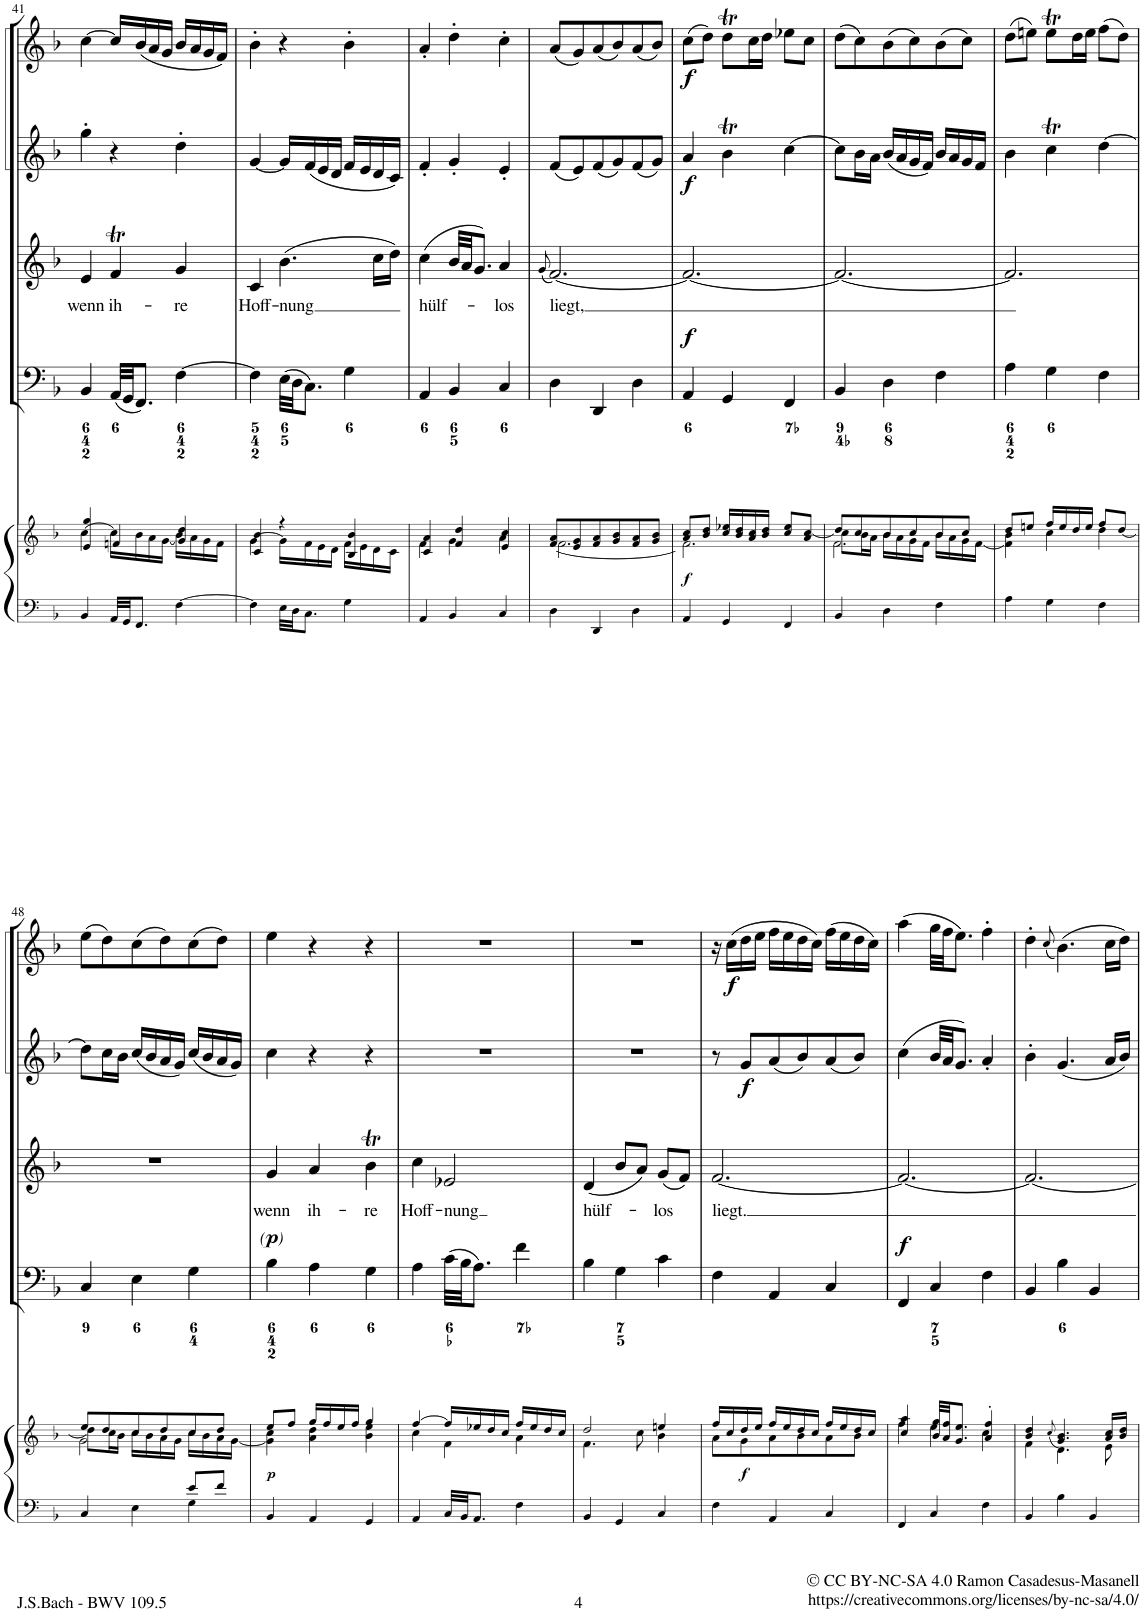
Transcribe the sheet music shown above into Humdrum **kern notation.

**kern	**kern	**dynam	**kern	**dynam	**kern	**text	**kern	**dynam	**kern	**dynam
*part5	*part5	*part5	*part4	*part4	*part3	*part3	*part2	*part2	*part1	*part1
*staff6	*staff5	*staff5/6	*staff4	*staff4	*staff3	*staff3	*staff2	*staff2	*staff1	*staff1
*I"Piano reduction	*	*	*I"Continuo	*	*I"Alto	*	*I"Oboe II	*	*I"Oboe I	*
*I'Pno	*	*	*	*	*	*	*I'Ob	*	*I'Ob	*
!!LO:PB:g=z
*clefF4	*clefG2	*	*clefF4	*	*clefG2	*	*clefG2	*	*clefG2	*
*k[b-]	*k[b-]	*	*k[b-]	*	*k[b-]	*	*k[b-]	*	*k[b-]	*
*M3/4	*M3/4	*	*M3/4	*	*M3/4	*	*M3/4	*	*M3/4	*
=41	=41	=41	=41	=41	=41	=41	=41	=41	=41	=41
*	*^	*	*	*	*	*	*	*	*	*
!	!	!	!	!	!	!	!LO:LY:b	!	!	!	!
4BB-/	4e/ 4gg/	[>4cc\	.	4BB-/	.	4e/	wenn	4gg'\	.	[4cc\	.
!	!	!	!	!	!	!	!LO:LY:b	!	!	!	!
32AA/LLL	4fn/	16cc\LL]	.	(32AA/LLL	.	4fT/	ih-	4r	.	16cc/LL]	.
32GG/JJ	.	.	.	32GG/JJ	.	.	.	.	.	.	.
8.FF/J	.	16b-\	.	8.FF/J)	.	.	.	.	.	(16b-/	.
.	.	16a\	.	.	.	.	.	.	.	16a/	.
.	.	[16g\JJ	.	.	.	.	.	.	.	16g/JJ	.
!	!	!	!	!	!	!	!LO:LY:b	!	!	!	!
[4F\	4g/] 4dd/	16b-\LL	.	[4F\	.	4g/	-re	4dd'\	.	16b-/LL	.
.	.	16a\	.	.	.	.	.	.	.	16a/	.
.	.	16g\	.	.	.	.	.	.	.	16g/	.
.	.	16f\JJ	.	.	.	.	.	.	.	16f/JJ)	.
=42	=42	=42	=42	=42	=42	=42	=42	=42	=42	=42	=42
!	!	!	!	!	!	!	!LO:LY:b	!	!	!	!
4F\]	4c/ 4b-/	[>4g\	.	4F\]	.	4c/	Hoff-	[4g/	.	4b-'\	.
!	!	!	!	!	!	!	!LO:LY:b	!	!	!	!
32E\LLL	4r	16g\LL]	.	(32E\LLL	.	(4.b-\	-nung	16g/LL]	.	4r	.
32D\JJ	.	.	.	32D\JJ	.	.	.	.	.	.	.
8.C\J	.	16f\	.	8.C\J)	.	.	.	(16f/	.	.	.
.	.	16e\	.	.	.	.	.	16e/	.	.	.
.	.	16d\JJ	.	.	.	.	.	16d/JJ	.	.	.
4G\	4B-/ 4b-/	16f\LL	.	4G\	.	.	.	16f/LL	.	4b-'\	.
.	.	16e\	.	.	.	.	.	16e/	.	.	.
.	.	16d\	.	.	.	16cc\LL	.	16d/	.	.	.
.	.	16c\JJ	.	.	.	16dd\JJ)	.	16c/JJ)	.	.	.
=43	=43	=43	=43	=43	=43	=43	=43	=43	=43	=43	=43
!	!	!	!	!	!	!	!LO:LY:b	!	!	!	!
4AA/	4c/ 4a/	4f\	.	4AA/	.	(4cc\	hülf-	4f'/	.	4a'/	.
4BB-/	4f/ 4dd/	4g\	.	4BB-/	.	32b-/LLL	.	4g'/	.	4dd'\	.
.	.	.	.	.	.	32a/JJ	.	.	.	.	.
.	.	.	.	.	.	8.g/J)	.	.	.	.	.
!	!	!	!	!	!	!	!LO:LY:b	!	!	!	!
4C/	4e/ 4cc/	4a\	.	4C/	.	4a/	-los	4e'/	.	4cc'\	.
=44	=44	=44	=44	=44	=44	=44	=44	=44	=44	=44	=44
.	.	.	.	.	.	(8qg/	.	.	.	.	.
!	!	!	!	!	!	!	!LO:LY:b	!	!	!	!
4D\	8f/ 8a/L	[2.f\	.	4D\	.	[2.f/)	liegt,	(8f/L	.	(8a/L	.
.	8e/ 8g/	.	.	.	.	.	.	8e/)	.	8g/)	.
4DD/	8f/ 8a/	.	.	4DD/	.	.	.	(8f/	.	(8a/	.
.	8g/ 8b-/	.	.	.	.	.	.	8g/)	.	8b-/)	.
4D\	8f/ 8a/	.	.	4D\	.	.	.	(8f/	.	(8a/	.
.	8g/ 8b-/J	.	.	.	.	.	.	8g/J)	.	8b-/J)	.
=45	=45	=45	=45	=45	=45	=45	=45	=45	=45	=45	=45
!	!	!	!LO:DY:b	!	!LO:DY:a	!	!	!	!LO:DY:b	!	!LO:DY:b
4AA/	8a/ 8cc/L	2.f\]	f	4AA/	f	2.f/_	.	4a/	f	(8cc\L	f
.	8b-/ 8dd/J	.	.	.	.	.	.	.	.	8dd\J)	.
4GG/	16cc/ 16ee-X/LL	.	.	4GG/	.	.	.	4b-T\	.	8ddT\L	.
.	16b-/ 16dd/	.	.	.	.	.	.	.	.	.	.
.	16a/ 16cc/	.	.	.	.	.	.	.	.	16cc\L	.
.	16b-/ 16dd/JJ	.	.	.	.	.	.	.	.	16dd\JJ	.
4FF/	8cc/ 8ee-/L	.	.	4FF/	.	.	.	[4cc\	.	8ee-X\L	.
.	8a/ [<8cc/J	.	.	.	.	.	.	.	.	8cc\J	.
=46	=46	=46	=46	=46	=46	=46	=46	=46	=46	=46	=46
*	*	*^	*	*	*	*	*	*	*	*	*
4BB-/	8dd/L	8cc\L]	2.f\	.	4BB-/	.	2.f/_	.	8cc\L]	.	(8dd\L	.
.	8cc/	16b-\L	.	.	.	.	.	.	16b-\L	.	8cc\)	.
.	.	16a\JJ	.	.	.	.	.	.	16a\JJ	.	.	.
4D\	8b-/	16b-\LL	.	.	4D\	.	.	.	(16b-/LL	.	(8b-\	.
.	.	16a\	.	.	.	.	.	.	16a/	.	.	.
.	8cc/	16g\	.	.	.	.	.	.	16g/	.	8cc\)	.
.	.	16f\JJ	.	.	.	.	.	.	16f/JJ)	.	.	.
4F\	8b-/	16b-\LL	.	.	4F\	.	.	.	16b-/LL	.	(8b-\	.
.	.	16a\	.	.	.	.	.	.	16a/	.	.	.
.	8cc/J	16g\	.	.	.	.	.	.	16g/	.	8cc\J)	.
.	.	[16f\JJ	.	.	.	.	.	.	16f/JJ	.	.	.
*	*	*v	*v	*	*	*	*	*	*	*	*	*
=47	=47	=47	=47	=47	=47	=47	=47	=47	=47	=47	=47
4A\	8dd/L	4f\] 4b-\	.	4A\	.	2.f/]	.	4b-\	.	(8dd\L	.
.	8een/J	.	.	.	.	.	.	.	.	8een\J)	.
4G\	16ff/LL	4cc\	.	4G\	.	.	.	4ccT\	.	8eet\L	.
.	16ee/	.	.	.	.	.	.	.	.	.	.
.	16dd/	.	.	.	.	.	.	.	.	16dd\L	.
.	16ee/JJ	.	.	.	.	.	.	.	.	16ee\JJ	.
4F\	8ff/L	4dd\	.	4F\	.	.	.	[4dd\	.	(8ff\L	.
.	[<8dd/J	.	.	.	.	.	.	.	.	8dd\J)	.
!!LO:LB:g=z
=48	=48	=48	=48	=48	=48	=48	=48	=48	=48	=48	=48
*^	*	*^	*	*	*	*	*	*	*	*	*
2ryy	4C/	8ee/L	8dd\L]	2g\	.	4C/	.	2.r	.	8dd\L]	.	(8ee\L	.
.	.	8dd/	16cc\L	.	.	.	.	.	.	16cc\L	.	8dd\)	.
.	.	.	16b-\JJ	.	.	.	.	.	.	16b-\JJ	.	.	.
.	4E\	8cc/	16cc\LL	.	.	4E\	.	.	.	(16cc/LL	.	(8cc\	.
.	.	.	16b-\	.	.	.	.	.	.	16b-/	.	.	.
.	.	8dd/	16a\	.	.	.	.	.	.	16a/	.	8dd\)	.
.	.	.	16g\JJ	.	.	.	.	.	.	16g/JJ)	.	.	.
8e/L	4G\	8cc/	16cc\LL	4ryy	.	4G\	.	.	.	(16cc/LL	.	(8cc\	.
.	.	.	16b-\	.	.	.	.	.	.	16b-/	.	.	.
8f/J	.	8dd/J	16a\	.	.	.	.	.	.	16a/	.	8dd\J)	.
.	.	.	[16g\JJ	.	.	.	.	.	.	16g/JJ)	.	.	.
*v	*v	*	*	*	*	*	*	*	*	*	*	*	*
*	*	*v	*v	*	*	*	*	*	*	*	*	*
=49	=49	=49	=49	=49	=49	=49	=49	=49	=49	=49	=49
!	!	!	!LO:DY:b	!	!LO:DY:a	!	!LO:LY:b	!	!	!	!
!	!	!	!	!	!LO:DY:n=1:a	!	!	!	!	!	!
!	!	!	!	!	!LO:DY:n=2:a	!	!	!	!	!	!
4BB-/	8ee/L	4g\] 4cc\	p	4B-\	other-dynamics p other-dynamics	4g/	wenn	4cc\	.	4ee\	.
.	8ff/J	.	.	.	.	.	.	.	.	.	.
!	!	!	!	!	!	!	!LO:LY:b	!	!	!	!
4AA/	16gg/LL	4a\ 4dd\	.	4A\	.	4a/	ih-	4r	.	4r	.
.	16ff/	.	.	.	.	.	.	.	.	.	.
.	16ee/	.	.	.	.	.	.	.	.	.	.
.	16ff/JJ	.	.	.	.	.	.	.	.	.	.
!	!	!	!	!	!	!	!LO:LY:b	!	!	!	!
4GG/	4gg/	4b-\ 4ee\	.	4G\	.	4b-T\	-re	4r	.	4r	.
=50	=50	=50	=50	=50	=50	=50	=50	=50	=50	=50	=50
!	!	!	!	!	!	!	!LO:LY:b	!	!	!	!
4AA/	[4ff/	4cc\	.	4A\	.	4cc\	Hoff-	2.r	.	2.r	.
!	!	!	!	!	!	!	!LO:LY:b	!	!	!	!
32C/LLL	16ff/LL]	4f\	.	(32c\LLL	.	2e-X/	-nung	.	.	.	.
32BB-/JJ	.	.	.	32B-\JJ	.	.	.	.	.	.	.
8.AA/J	16ee-X/	.	.	8.A\J)	.	.	.	.	.	.	.
.	16dd/	.	.	.	.	.	.	.	.	.	.
.	16cc/JJ	.	.	.	.	.	.	.	.	.	.
4F\	16ff/LL	4a\	.	4f\	.	.	.	.	.	.	.
.	16ee-/	.	.	.	.	.	.	.	.	.	.
.	16dd/	.	.	.	.	.	.	.	.	.	.
.	16cc/JJ	.	.	.	.	.	.	.	.	.	.
=51	=51	=51	=51	=51	=51	=51	=51	=51	=51	=51	=51
!	!	!	!	!	!	!	!LO:LY:b	!	!	!	!
4BB-/	2dd/	4.f\	.	4B-\	.	(4d/	hülf-	2.r	.	2.r	.
4GG/	.	.	.	4G\	.	8b-/L	.	.	.	.	.
.	.	8cc\	.	.	.	8a/J)	.	.	.	.	.
!	!	!	!	!	!	!	!LO:LY:b	!	!	!	!
4C/	4een/	4b-\	.	4c\	.	(8g/L	-los	.	.	.	.
.	.	.	.	.	.	8f/J)	.	.	.	.	.
=52	=52	=52	=52	=52	=52	=52	=52	=52	=52	=52	=52
!	!	!	!	!	!	!	!LO:LY:b	!	!	!	!
4F\	16ff/LL	8a\L	.	4F\	.	[2.f/	liegt.	8r	.	16r	.
!	!	!	!	!	!	!	!	!	!	!	!LO:DY:b
.	16cc/	.	.	.	.	.	.	.	.	(16cc\LL	f
!	!	!	!LO:DY:b	!	!	!	!	!	!LO:DY:b	!	!
.	16dd/	8g\	f	.	.	.	.	8g/L	f	16dd\	.
.	16ee/JJ	.	.	.	.	.	.	.	.	16ee\JJ	.
4AA/	16ff/LL	8a\	.	4AA/	.	.	.	(8a/	.	16ff\LL	.
.	16ee/	.	.	.	.	.	.	.	.	16ee\	.
.	16dd/	8b-\	.	.	.	.	.	8b-/)	.	16dd\	.
.	16cc/JJ	.	.	.	.	.	.	.	.	16cc\JJ)	.
4C/	16ff/LL	8a\	.	4C/	.	.	.	(8a/	.	(16ff\LL	.
.	16ee/	.	.	.	.	.	.	.	.	16ee\	.
.	16dd/	8b-\J	.	.	.	.	.	8b-/J)	.	16dd\	.
.	16cc/JJ	.	.	.	.	.	.	.	.	16cc\JJ)	.
=53	=53	=53	=53	=53	=53	=53	=53	=53	=53	=53	=53
!	!	!	!	!	!LO:DY:a	!	!	!	!	!	!
4FF/	4cc/ 4aa/	4ff\	.	4FF/	f	2.f/_	.	(4cc\	.	(4aa\	.
4C/	32b-/ 32gg/LLL	4ee\	.	4C/	.	.	.	32b-/LLL	.	32gg\LLL	.
.	32a/ 32ff/JJ	.	.	.	.	.	.	32a/JJ	.	32ff\JJ	.
.	8.g/ 8.ee/J	.	.	.	.	.	.	8.g/J)	.	8.ee\J)	.
4F\	4a/' 4ff/'	4cc\	.	4F\	.	.	.	4a'/	.	4ff'\	.
=54	=54	=54	=54	=54	=54	=54	=54	=54	=54	=54	=54
4BB-/	4b-/ 4dd/	4f\	.	4BB-/	.	2.f/_	.	4b-'\	.	4dd'\	.
.	(<8qcc/	.	.	.	.	.	.	.	.	(8qcc/	.
4B-\	4.g/ 4.b-/)	4.d\	.	4B-\	.	.	.	(4.g/	.	(4.b-\)	.
4BB-/	.	.	.	4BB-/	.	.	.	.	.	.	.
.	16a/ 16cc/LL	8e\	.	.	.	.	.	16a/LL	.	16cc\LL	.
.	16b-/ 16dd/JJ	.	.	.	.	.	.	16b-/JJ)	.	16dd\JJ)	.
*	*v	*v	*	*	*	*	*	*	*	*	*
=	=	=	=	=	=	=	=	=	=	=
*-	*-	*-	*-	*-	*-	*-	*-	*-	*-	*-
